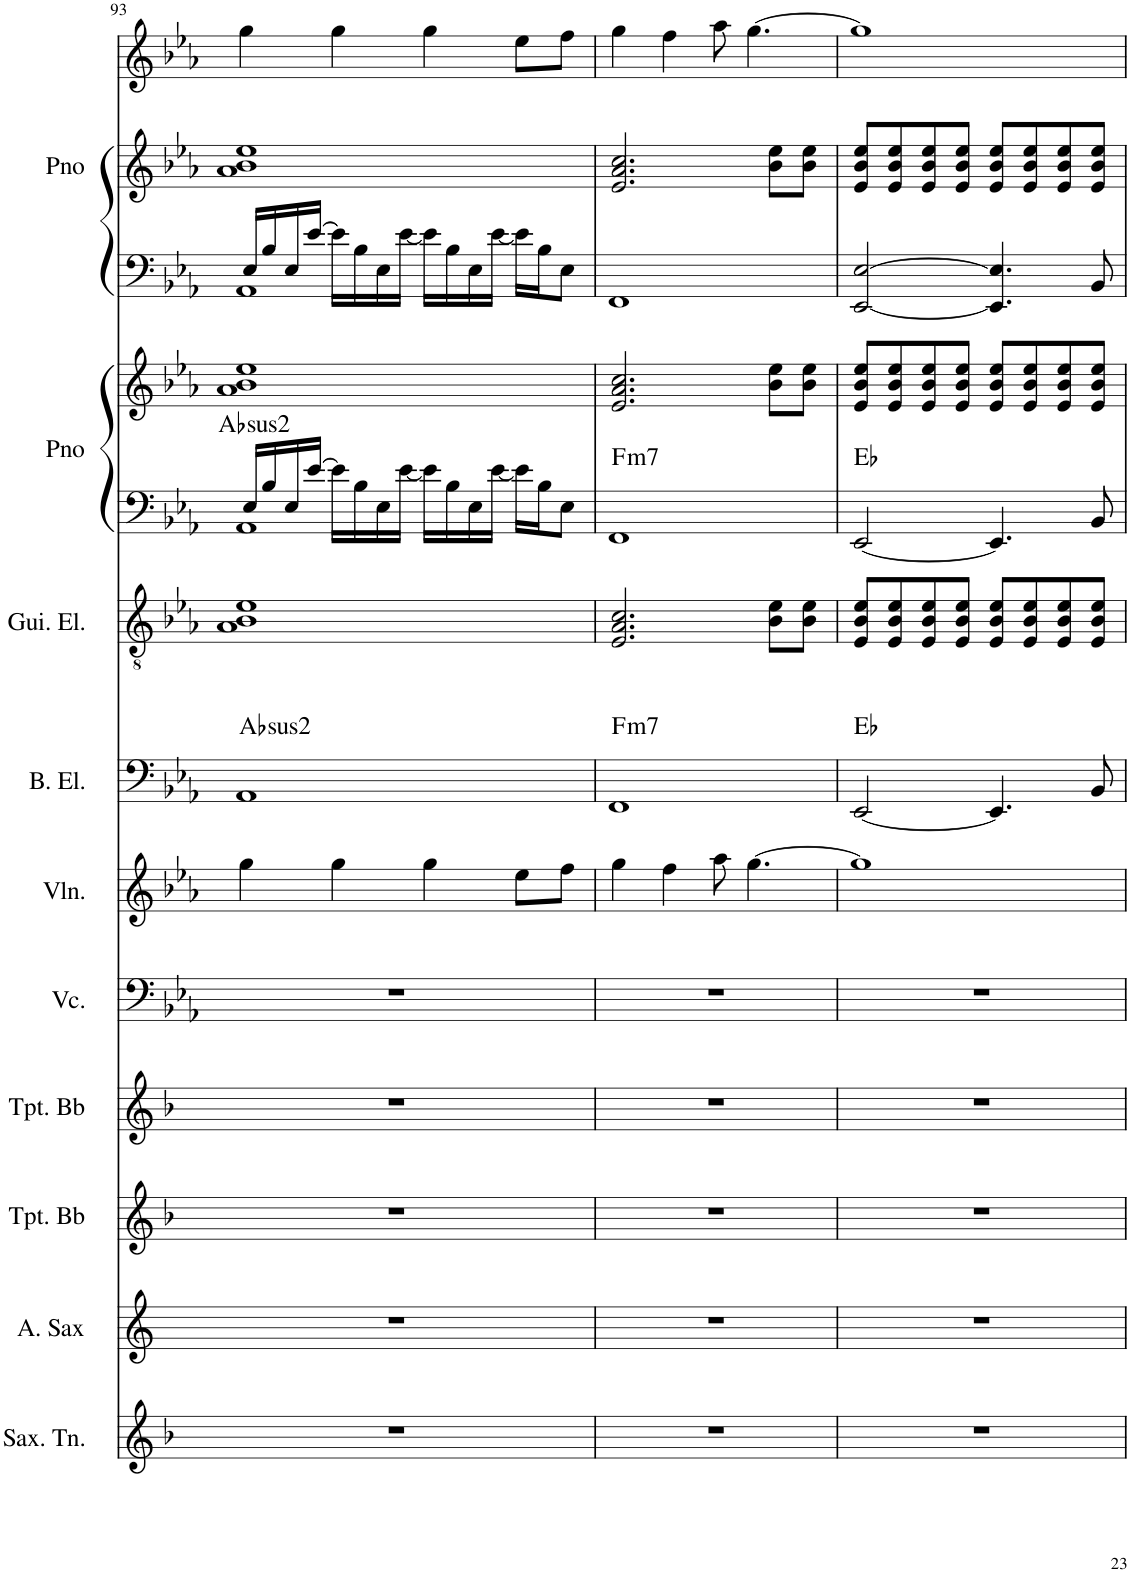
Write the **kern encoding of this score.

**kern	**kern	**kern	**kern	**kern	**kern	**kern	**harte	**kern	**kern	**kern	**harte	**kern	**kern	**kern
*part10	*part9	*part8	*part7	*part6	*part5	*part4	*part4	*part3	*part2	*part2	*part2	*part1	*part1	*part1
*staff13	*staff12	*staff11	*staff10	*staff9	*staff8	*staff7	*	*staff6	*staff5	*staff4	*	*staff3	*staff2	*staff1
*I"Saxofone Tenor	*I"Saxofone Alto	*I"Trompete Bb	*I"Trompete Bb	*I"Violoncelo	*I"Violino	*I"Base	*	*I"Guitarra elétrica	*I"Piano	*	*	*I"Piano	*	*
*I'Sax. Tn.	*	*I'Tpt. Bb	*I'Tpt. Bb	*I'Vc.	*I'Vln.	*	*	*I'Gui. El.	*I'Pno	*	*	*I'Pno	*	*
!!LO:PB:g=z
*clefG2	*clefG2	*clefG2	*clefG2	*clefF4	*clefG2	*clefF4	*	*clefGv2	*clefF4	*clefG2	*	*clefF4	*clefG2	*clefG2
*Trd8c14	*Trd5c9	*Trd1c2	*Trd1c2	*	*	*Trd7c12	*	*	*	*	*	*	*	*
*k[b-]	*k[]	*k[b-]	*k[b-]	*k[b-e-a-]	*k[b-e-a-]	*k[b-e-a-]	*	*k[b-e-a-]	*k[b-e-a-]	*k[b-e-a-]	*	*k[b-e-a-]	*k[b-e-a-]	*k[b-e-a-]
*M4/4	*M4/4	*M4/4	*M4/4	*M4/4	*M4/4	*M4/4	*	*M4/4	*M4/4	*M4/4	*	*M4/4	*M4/4	*M4/4
=93	=93	=93	=93	=93	=93	=93	=93	=93	=93	=93	=93	=93	=93	=93
*	*	*	*	*	*	*	*	*	*^	*	*	*^	*	*
!	!	!	!	!	!	!	!LO:H:kt=2	!	!	!	!	!LO:H:kt=2	!	!	!	!
1r	1r	1r	1r	1r	4gg\	1AA-	Ab:(1,2,5)	1A- 1B- 1e-	1AA-	16E-/LL	1a- 1b- 1ee-	Ab:(1,2,5)	16E-/LL	1AA-	1a- 1b- 1ee-	4gg\
.	.	.	.	.	.	.	.	.	.	16B-/	.	.	16B-/	.	.	.
.	.	.	.	.	.	.	.	.	.	16E-/	.	.	16E-/	.	.	.
.	.	.	.	.	.	.	.	.	.	[16e-/JJ	.	.	[16e-/JJ	.	.	.
.	.	.	.	.	4gg\	.	.	.	.	16e-\LL]	.	.	16e-\LL]	.	.	4gg\
.	.	.	.	.	.	.	.	.	.	16B-\	.	.	16B-\	.	.	.
.	.	.	.	.	.	.	.	.	.	16E-\	.	.	16E-\	.	.	.
.	.	.	.	.	.	.	.	.	.	[16e-\JJ	.	.	[16e-\JJ	.	.	.
.	.	.	.	.	4gg\	.	.	.	.	16e-\LL]	.	.	16e-\LL]	.	.	4gg\
.	.	.	.	.	.	.	.	.	.	16B-\	.	.	16B-\	.	.	.
.	.	.	.	.	.	.	.	.	.	16E-\	.	.	16E-\	.	.	.
.	.	.	.	.	.	.	.	.	.	[16e-\JJ	.	.	[16e-\JJ	.	.	.
.	.	.	.	.	8ee-\L	.	.	.	.	16e-\LL]	.	.	16e-\LL]	.	.	8ee-\L
.	.	.	.	.	.	.	.	.	.	16B-\J	.	.	16B-\J	.	.	.
.	.	.	.	.	8ff\J	.	.	.	.	8E-\J	.	.	8E-\J	.	.	8ff\J
*	*	*	*	*	*	*	*	*	*	*	*	*	*v	*v	*	*
=94	=94	=94	=94	=94	=94	=94	=94	=94	=94	=94	=94	=94	=94	=94	=94
!	!	!	!	!	!	!	!LO:H:kt=m7	!	!	!	!	!LO:H:kt=m7	!	!	!
*	*	*	*	*	*	*	*	*	*v	*v	*	*	*	*	*
1r	1r	1r	1r	1r	4gg\	1FF	F:min7	2.E-/ 2.A-/ 2.c/	1FF	2.e-/ 2.a-/ 2.cc/	F:min7	1FF	2.e-/ 2.a-/ 2.cc/	4gg\
.	.	.	.	.	4ff\	.	.	.	.	.	.	.	.	4ff\
.	.	.	.	.	8aa-\	.	.	.	.	.	.	.	.	8aa-\
.	.	.	.	.	[4.gg\	.	.	.	.	.	.	.	.	[4.gg\
.	.	.	.	.	.	.	.	8B-\ 8e-\L	.	8b-\ 8ee-\L	.	.	8b-\ 8ee-\L	.
.	.	.	.	.	.	.	.	8B-\ 8e-\J	.	8b-\ 8ee-\J	.	.	8b-\ 8ee-\J	.
=95	=95	=95	=95	=95	=95	=95	=95	=95	=95	=95	=95	=95	=95	=95
1r	1r	1r	1r	1r	1gg]	[2EE-/	Eb:maj	8E-/ 8B-/ 8e-/L	[2EE-/	8e-/ 8b-/ 8ee-/L	Eb:maj	[2EE-/ [2E-/	8e-/ 8b-/ 8ee-/L	1gg]
.	.	.	.	.	.	.	.	8E-/ 8B-/ 8e-/	.	8e-/ 8b-/ 8ee-/	.	.	8e-/ 8b-/ 8ee-/	.
.	.	.	.	.	.	.	.	8E-/ 8B-/ 8e-/	.	8e-/ 8b-/ 8ee-/	.	.	8e-/ 8b-/ 8ee-/	.
.	.	.	.	.	.	.	.	8E-/ 8B-/ 8e-/J	.	8e-/ 8b-/ 8ee-/J	.	.	8e-/ 8b-/ 8ee-/J	.
.	.	.	.	.	.	4.EE-/]	.	8E-/ 8B-/ 8e-/L	4.EE-/]	8e-/ 8b-/ 8ee-/L	.	4.EE-/] 4.E-/]	8e-/ 8b-/ 8ee-/L	.
.	.	.	.	.	.	.	.	8E-/ 8B-/ 8e-/	.	8e-/ 8b-/ 8ee-/	.	.	8e-/ 8b-/ 8ee-/	.
.	.	.	.	.	.	.	.	8E-/ 8B-/ 8e-/	.	8e-/ 8b-/ 8ee-/	.	.	8e-/ 8b-/ 8ee-/	.
.	.	.	.	.	.	8BB-/	.	8E-/ 8B-/ 8e-/J	8BB-/	8e-/ 8b-/ 8ee-/J	.	8BB-/	8e-/ 8b-/ 8ee-/J	.
=	=	=	=	=	=	=	=	=	=	=	=	=	=	=
*-	*-	*-	*-	*-	*-	*-	*-	*-	*-	*-	*-	*-	*-	*-
